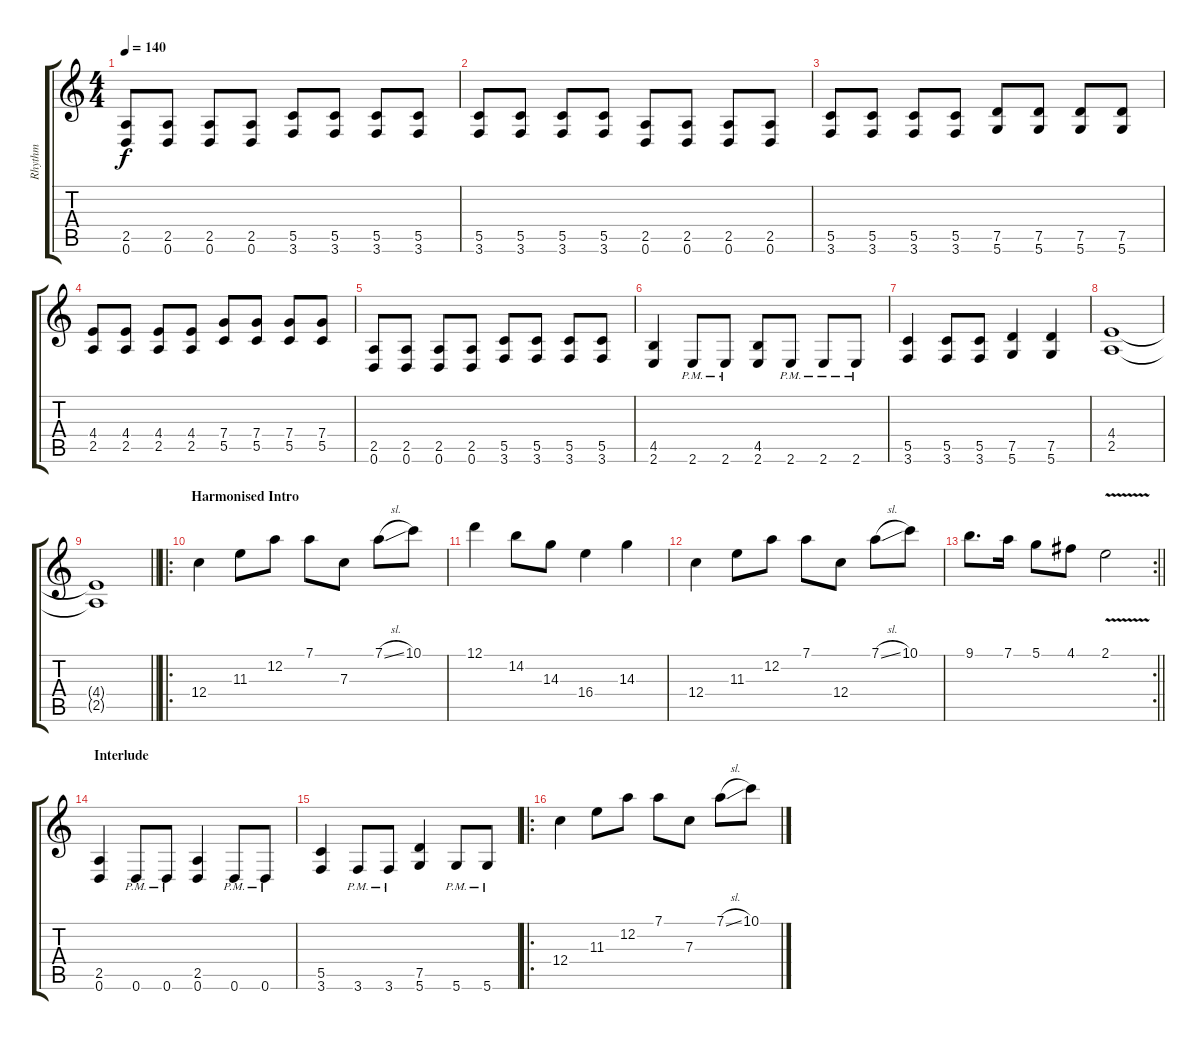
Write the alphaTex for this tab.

\track ("Rhythm" "Rhythm") {instrument acousticguitarsteel}
\staff {score tabs}
\tuning (D4 A3 F3 C3 G2 D2) {hide}
\ts (4 4)
\tempo 140
\clef g2
\ks c
(2.5 0.6).8{dy f} (2.5 0.6).8 (2.5 0.6).8 (2.5 0.6).8 (5.5 3.6).8 (5.5 3.6).8 (5.5 3.6).8 (5.5 3.6).8 |
(5.5 3.6).8 (5.5 3.6).8 (5.5 3.6).8 (5.5 3.6).8 (2.5 0.6).8 (2.5 0.6).8 (2.5 0.6).8 (2.5 0.6).8 |
(5.5 3.6).8 (5.5 3.6).8 (5.5 3.6).8 (5.5 3.6).8 (7.5 5.6).8 (7.5 5.6).8 (7.5 5.6).8 (7.5 5.6).8 |
(4.4 2.5).8 (4.4 2.5).8 (4.4 2.5).8 (4.4 2.5).8 (7.4 5.5).8 (7.4 5.5).8 (7.4 5.5).8 (7.4 5.5).8 |
(2.5 0.6).8 (2.5 0.6).8 (2.5 0.6).8 (2.5 0.6).8 (5.5 3.6).8 (5.5 3.6).8 (5.5 3.6).8 (5.5 3.6).8 |
(4.5 2.6).4 2.6{pm}.8 2.6{pm}.8 (4.5 2.6).8 2.6{pm}.8 2.6{pm}.8 2.6{pm}.8 |
(5.5 3.6).4 (5.5 3.6).8 (5.5 3.6).8 (7.5 5.6).4 (7.5 5.6).4 |
(4.4 2.5).1 |
\barLineRight lightlight
(4.4{t} 2.5{t}).1 |
\ro
\section ("" "Harmonised Intro")
12.4.4 11.3.8 12.2.8 7.1.8 7.3.8 7.1{sl}.8 10.1.8 |
12.1.4 14.2.8 14.3.8 16.4.4 14.3.4 |
12.4.4 11.3.8 12.2.8 7.1.8 12.4.8 7.1{sl}.8 10.1.8 |
\rc 2
\barLineRight lightlight
9.1.8{d} 7.1.16 5.1.8 4.1.8 2.1{v}.2 |
\section ("" "Interlude")
(2.5 0.6).4 0.6{pm}.8 0.6{pm}.8 (2.5 0.6).4 0.6{pm}.8 0.6{pm}.8 |
(5.5 3.6).4 3.6{pm}.8 3.6{pm}.8 (7.5 5.6).4 5.6{pm}.8 5.6{pm}.8 |
\ro
12.4.4 11.3.8 12.2.8 7.1.8 7.3.8 7.1{sl}.8 10.1.8
